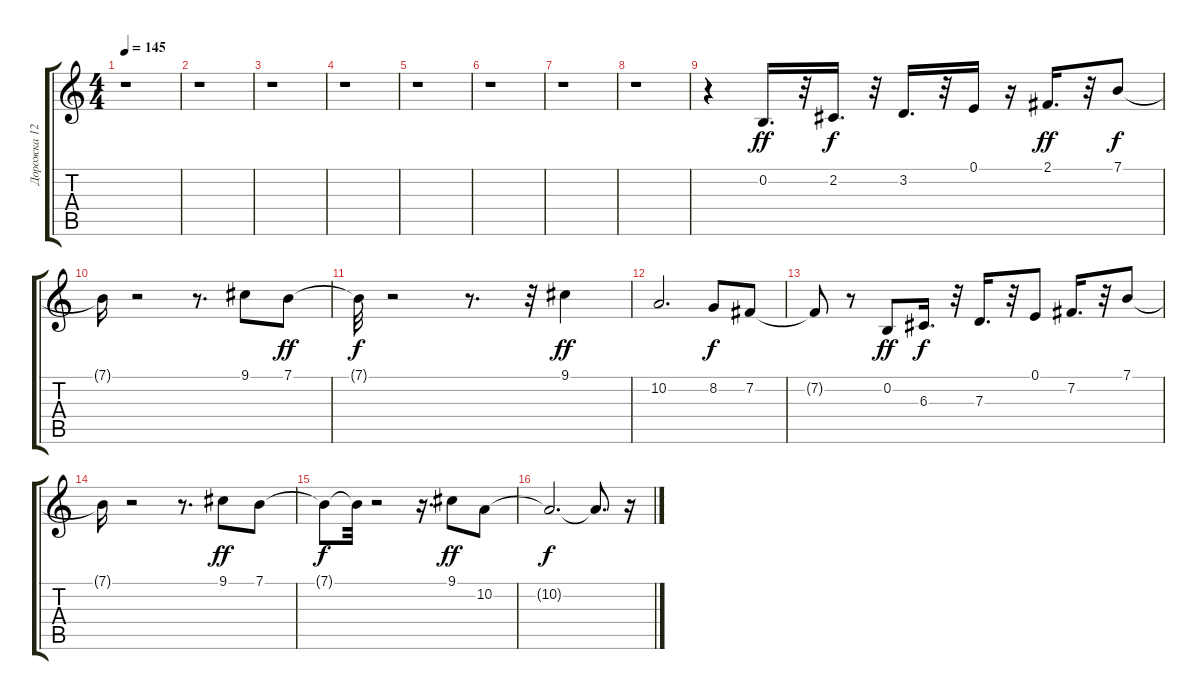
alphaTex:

\track ("Дорожка 12" "Дорожка 12") {instrument trombone}
\staff {score tabs}
\tuning (E4 B3 G3 D3 A2 E2) {hide}
\ts (4 4)
\tempo 145
\clef g2
\ks c
r.1{dy f} |
r.1 |
r.1 |
r.1 |
r.1 |
r.1 |
r.1 |
r.1 |
r.4 0.2.16{d dy ff} r.32 2.2.16{d dy f} r.32 3.2.16{d} r.32 0.1.16 r.16 2.1.16{d dy ff} r.32 7.1.8{dy f} |
7.1{t}.16 r.2 r.8{d} 9.1.8 7.1.8{dy ff} |
7.1{t}.32{dy f} r.2 r.8{d} r.32 9.1.4{dy ff} |
10.2.2{d} 8.2.8{dy f} 7.2.8 |
7.2{t}.8 r.8 0.2.8{dy ff} 6.3.16{d dy f} r.32 7.3.16{d} r.32 0.1.8 7.2.16{d} r.32 7.1.8 |
7.1{t}.16 r.2 r.8{d} 9.1.8{dy ff} 7.1.8 |
7.1{t}.8{dy f} 7.1{t}.32 r.2 r.16{d} 9.1.8{dy ff} 10.2.8 |
10.2{t}.2{d dy f} 10.2{t}.8{d} r.16
